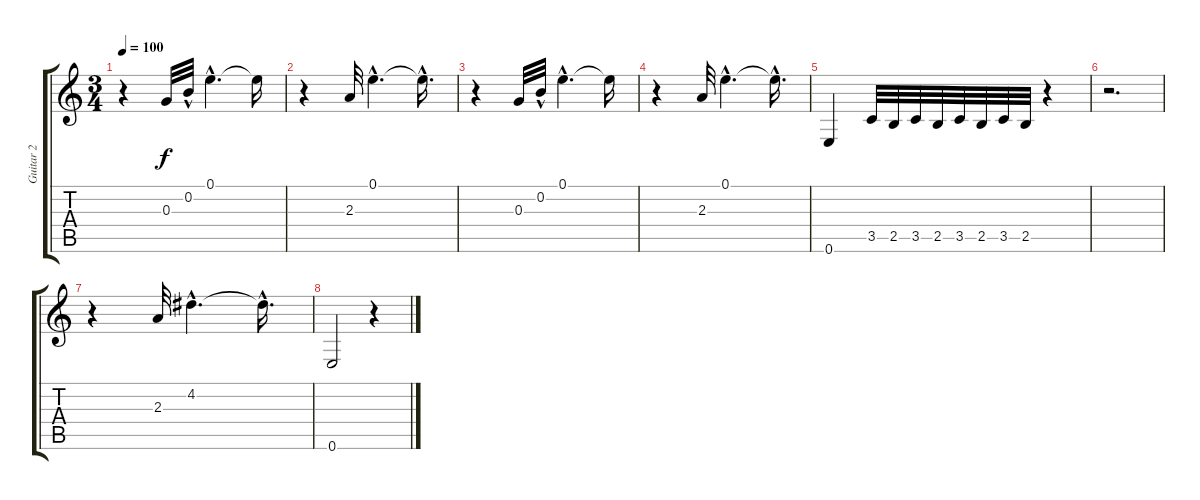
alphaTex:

\track ("Guitar 2" "Guitar 2") {instrument acousticguitarnylon}
\staff {score tabs}
\tuning (E4 B3 G3 D3 A2 E2) {hide}
\ts (3 4)
\tempo 100
\clef g2
\ks c
r.4{dy f} 0.3.32 0.2{hac}.32 0.1{hac}.4{d} 0.1{t}.16 |
r.4 2.3.32 0.1{hac}.4{d} 0.1{hac t}.16{d} |
r.4 0.3.32 0.2{hac}.32 0.1{hac}.4{d} 0.1{t}.16 |
r.4 2.3.32 0.1{hac}.4{d} 0.1{hac t}.16{d} |
0.6.4 3.5.32 2.5.32 3.5.32 2.5.32 3.5.32 2.5.32 3.5.32 2.5.32 r.4 |
r.2{d} |
r.4 2.3.32 4.2{hac}.4{d} 4.2{hac t}.16{d} |
0.6.2 r.4
